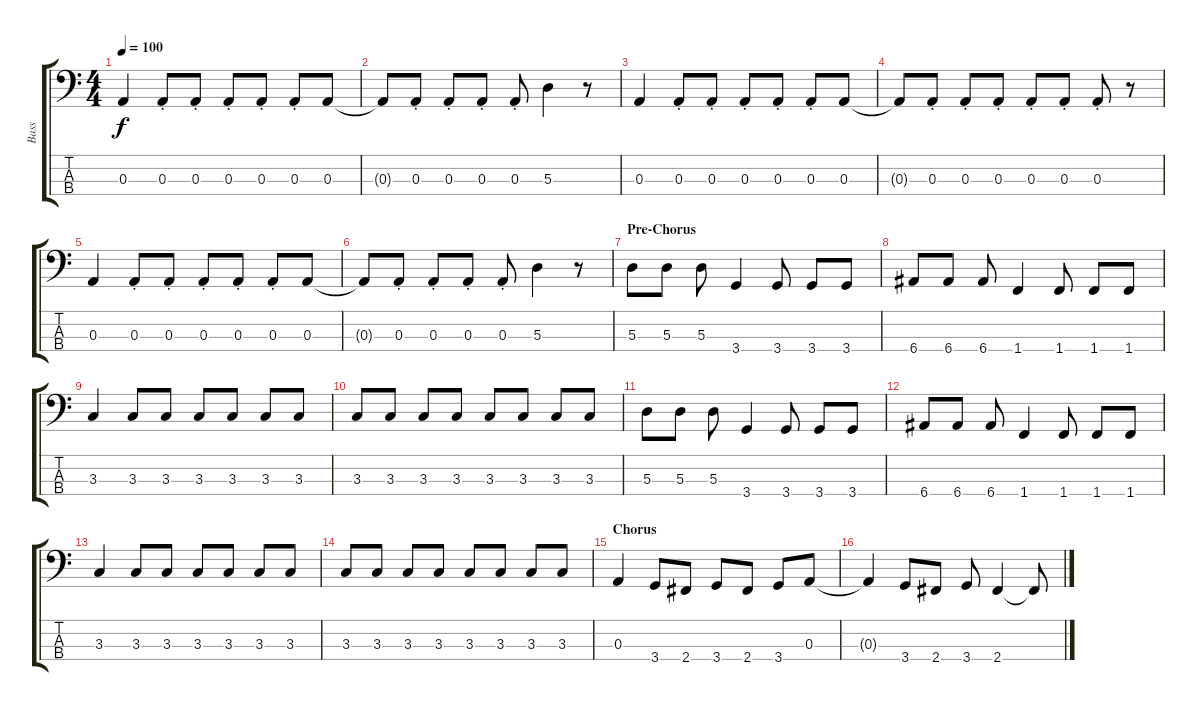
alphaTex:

\track ("Bass" "Bass") {instrument electricbasspick}
\staff {score tabs}
\tuning (G2 D2 A1 E1) {hide}
\ts (4 4)
\tempo 100
\clef f4
\ks c
0.3.4{dy f} 0.3{st}.8 0.3{st}.8 0.3{st}.8 0.3{st}.8 0.3{st}.8 0.3.8 |
0.3{t}.8 0.3{st}.8 0.3{st}.8 0.3{st}.8 0.3{st}.8 5.3.4 r.8 |
0.3.4 0.3{st}.8 0.3{st}.8 0.3{st}.8 0.3{st}.8 0.3{st}.8 0.3.8 |
0.3{t}.8 0.3{st}.8 0.3{st}.8 0.3{st}.8 0.3{st}.8 0.3{st}.8 0.3{st}.8 r.8 |
0.3.4 0.3{st}.8 0.3{st}.8 0.3{st}.8 0.3{st}.8 0.3{st}.8 0.3.8 |
0.3{t}.8 0.3{st}.8 0.3{st}.8 0.3{st}.8 0.3{st}.8 5.3.4 r.8 |
\section ("" "Pre-Chorus")
5.3.8 5.3.8 5.3.8 3.4.4 3.4.8 3.4.8 3.4.8 |
6.4.8 6.4.8 6.4.8 1.4.4 1.4.8 1.4.8 1.4.8 |
3.3.4 3.3.8 3.3.8 3.3.8 3.3.8 3.3.8 3.3.8 |
3.3.8 3.3.8 3.3.8 3.3.8 3.3.8 3.3.8 3.3.8 3.3.8 |
5.3.8 5.3.8 5.3.8 3.4.4 3.4.8 3.4.8 3.4.8 |
6.4.8 6.4.8 6.4.8 1.4.4 1.4.8 1.4.8 1.4.8 |
3.3.4 3.3.8 3.3.8 3.3.8 3.3.8 3.3.8 3.3.8 |
3.3.8 3.3.8 3.3.8 3.3.8 3.3.8 3.3.8 3.3.8 3.3.8 |
\section ("" "Chorus")
0.3.4 3.4.8 2.4.8 3.4.8 2.4.8 3.4.8 0.3.8 |
0.3{t}.4 3.4.8 2.4.8 3.4.8 2.4.4 2.4{t}.8
